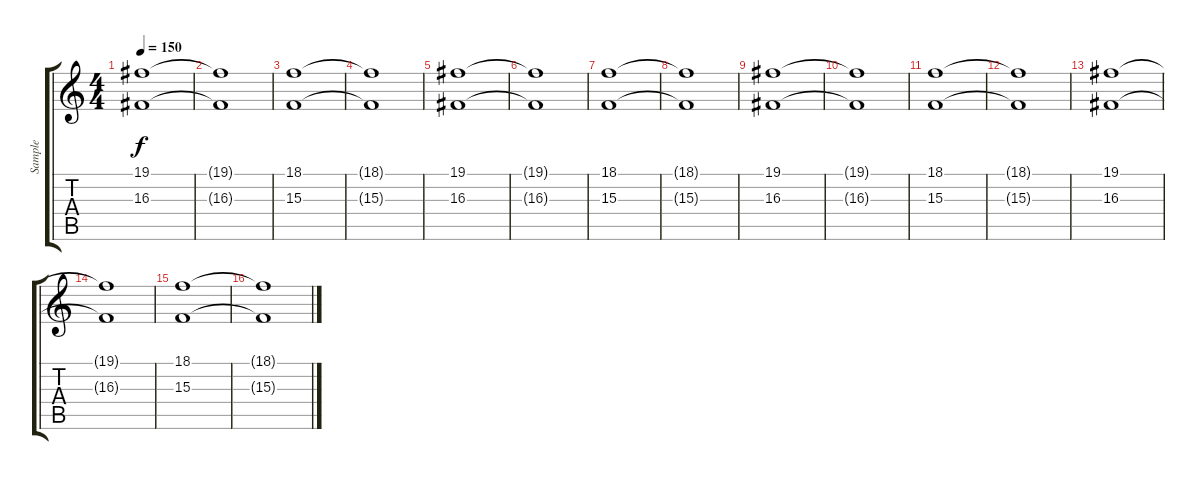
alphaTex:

\track ("Sample" "Sample") {instrument stringensemble1}
\staff {score tabs}
\tuning (B3 Gb3 D3 A2 E2 B1) {hide}
\ts (4 4)
\tempo 150
\clef g2
\ks c
(19.1 16.3).1{dy f} |
(19.1{t} 16.3{t}).1 |
(18.1 15.3).1 |
(18.1{t} 15.3{t}).1 |
(19.1 16.3).1 |
(19.1{t} 16.3{t}).1 |
(18.1 15.3).1 |
(18.1{t} 15.3{t}).1 |
(19.1 16.3).1 |
(19.1{t} 16.3{t}).1 |
(18.1 15.3).1 |
(18.1{t} 15.3{t}).1 |
(19.1 16.3).1 |
(19.1{t} 16.3{t}).1 |
(18.1 15.3).1 |
(18.1{t} 15.3{t}).1
